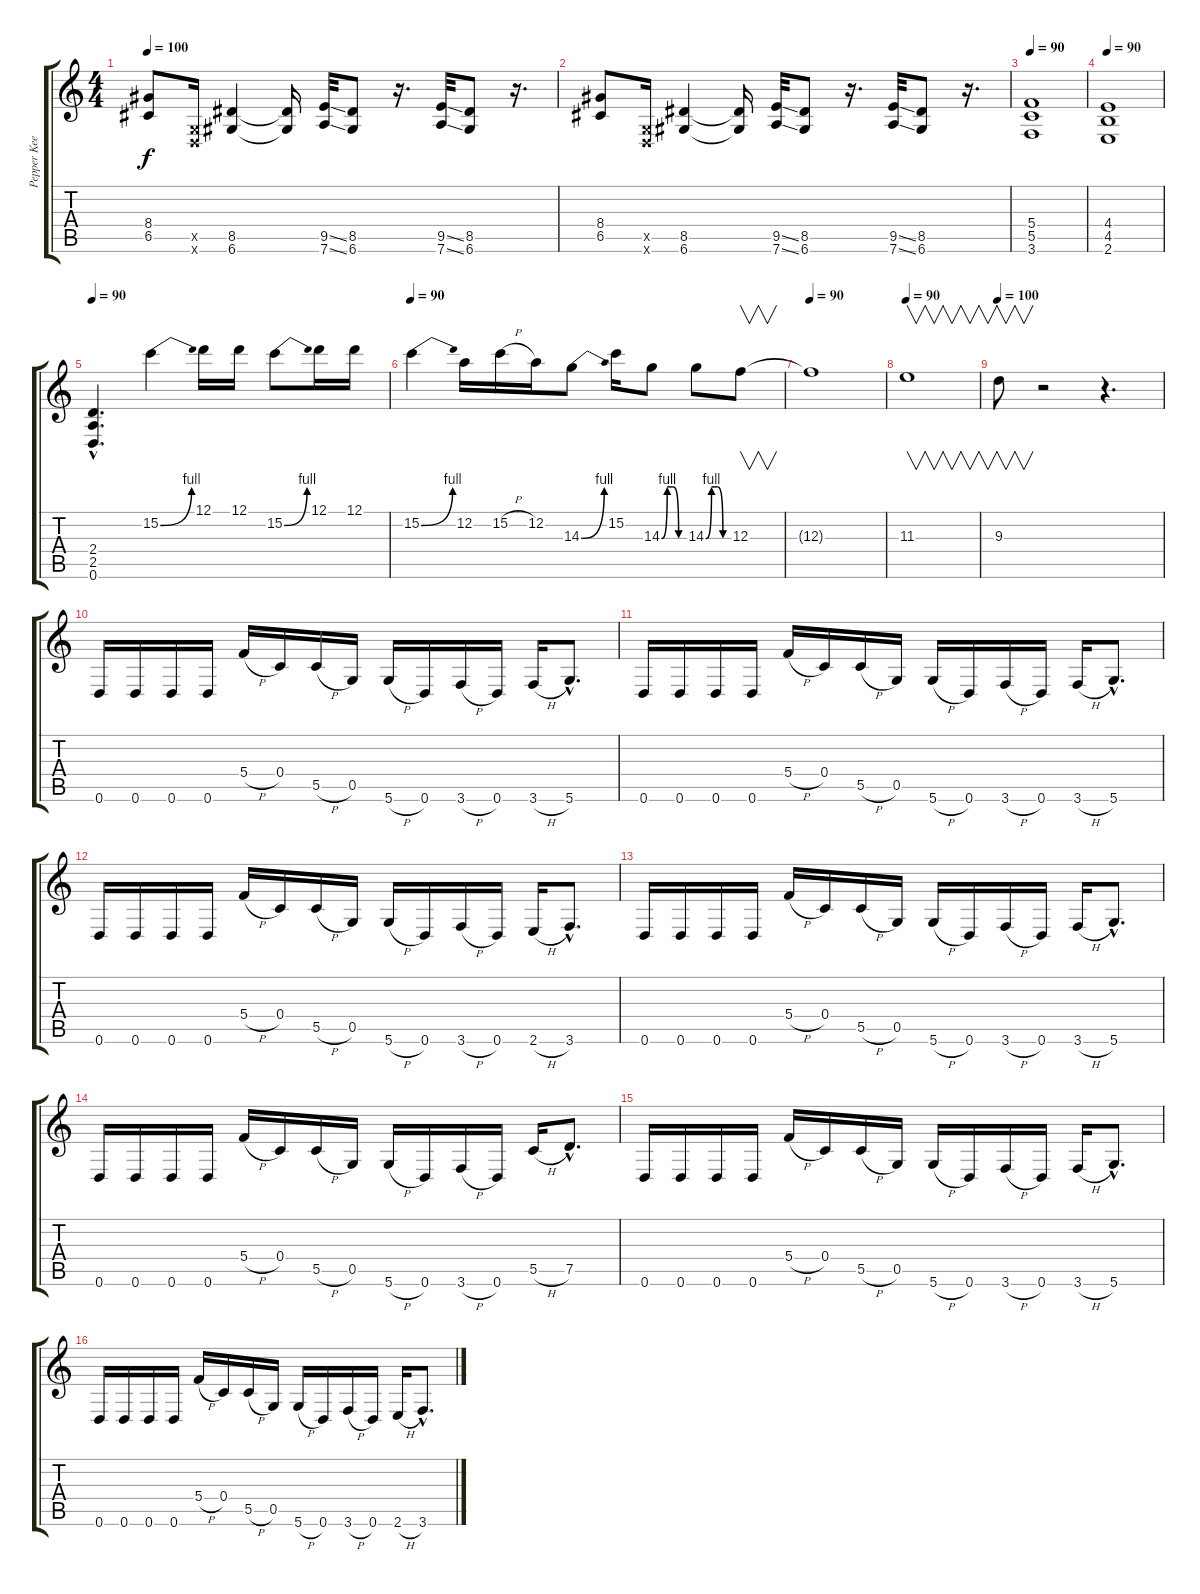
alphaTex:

\track ("Pepper Keenan" "Pepper Kee") {instrument overdrivenguitar}
\staff {score tabs}
\tuning (D4 A3 F3 C3 G2 D2) {hide}
\ts (4 4)
\tempo 100
\clef g2
\ks c
(8.4 6.5).8{dy f} (0.5{x} 0.6{x}).16 (8.5 6.6).4 (8.5{t} 6.6{t}).16 (9.5{ss} 7.6{ss}).32 (8.5 6.6).8 r.16{d} (9.5{ss} 7.6{ss}).32 (8.5 6.6).8 r.16{d} |
(8.4 6.5).8 (0.5{x} 0.6{x}).16 (8.5 6.6).4 (8.5{t} 6.6{t}).16 (9.5{ss} 7.6{ss}).32 (8.5 6.6).8 r.16{d} (9.5{ss} 7.6{ss}).32 (8.5 6.6).8 r.16{d} |
\tempo 90
(5.4 5.5 3.6).1 |
\tempo 90
(4.4 4.5 2.6).1 |
\tempo 90
(2.4{hac} 2.5{hac} 0.6{hac}).4{d} 15.2{be (bend 0 0 60 4)}.4 12.1.16 12.1.16 15.2{be (bend 0 0 60 4)}.8 12.1.16 12.1.16 |
\tempo 90
15.2{be (bend 0 0 60 4)}.4 12.2.16 15.2{h}.16 12.2.16 14.3{be (bend 0 0 60 4)}.8 15.2.16 14.3{be (custom 0 0 15 4 30 4 45 0 60 0)}.8 14.3{be (custom 0 0 15 4 30 4 45 0 60 0)}.8 12.3.8{v} |
\tempo 90
12.3{t}.1 |
\tempo 90
11.3.1{v} |
\tempo 100
9.3.8{v} r.2 r.4{d} |
0.6.16 0.6.16 0.6.16 0.6.16 5.4{h}.16 0.4.16 5.5{h}.16 0.5.16 5.6{h}.16 0.6.16 3.6{h}.16 0.6.16 3.6{h}.16 5.6{hac}.8{d} |
0.6.16 0.6.16 0.6.16 0.6.16 5.4{h}.16 0.4.16 5.5{h}.16 0.5.16 5.6{h}.16 0.6.16 3.6{h}.16 0.6.16 3.6{h}.16 5.6{hac}.8{d} |
0.6.16 0.6.16 0.6.16 0.6.16 5.4{h}.16 0.4.16 5.5{h}.16 0.5.16 5.6{h}.16 0.6.16 3.6{h}.16 0.6.16 2.6{h}.16 3.6{hac}.8{d} |
0.6.16 0.6.16 0.6.16 0.6.16 5.4{h}.16 0.4.16 5.5{h}.16 0.5.16 5.6{h}.16 0.6.16 3.6{h}.16 0.6.16 3.6{h}.16 5.6{hac}.8{d} |
0.6.16 0.6.16 0.6.16 0.6.16 5.4{h}.16 0.4.16 5.5{h}.16 0.5.16 5.6{h}.16 0.6.16 3.6{h}.16 0.6.16 5.5{h}.16 7.5{hac}.8{d} |
0.6.16 0.6.16 0.6.16 0.6.16 5.4{h}.16 0.4.16 5.5{h}.16 0.5.16 5.6{h}.16 0.6.16 3.6{h}.16 0.6.16 3.6{h}.16 5.6{hac}.8{d} |
0.6.16 0.6.16 0.6.16 0.6.16 5.4{h}.16 0.4.16 5.5{h}.16 0.5.16 5.6{h}.16 0.6.16 3.6{h}.16 0.6.16 2.6{h}.16 3.6{hac}.8{d}
